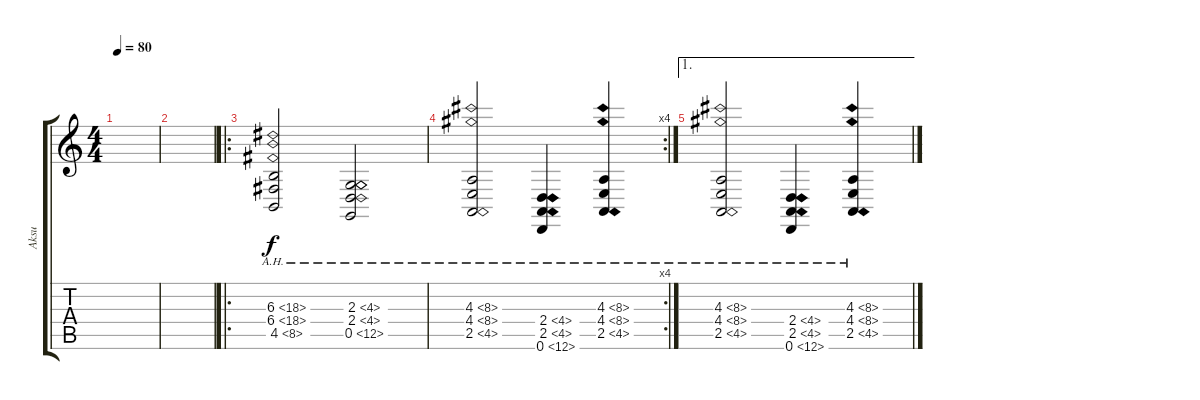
\track ("Aksu" "Aksu") {instrument choiraahs}
\staff {score tabs}
\tuning (D4 A3 F3 C3 G2 D2) {hide}
\ts (4 4)
\tempo 80
\clef g2
\ks c
|
|
\ro
(6.3{ah 12} 6.4{ah 12} 4.5{ah 4}).2 (2.3{ah 2} 2.4{ah 2} 0.5{ah 12}).2 |
\rc 4
(4.3{ah 4} 4.4{ah 4} 2.5{ah 2}).2 (2.4{ah 2} 2.5{ah 2} 0.6{ah 12}).4 (4.3{ah 4} 4.4{ah 4} 2.5{ah 2}).4 |
\ae 1
(4.3{ah 4} 4.4{ah 4} 2.5{ah 2}).2 (2.4{ah 2} 2.5{ah 2} 0.6{ah 12}).4 (4.3{ah 4} 4.4{ah 4} 2.5{ah 2}).4
